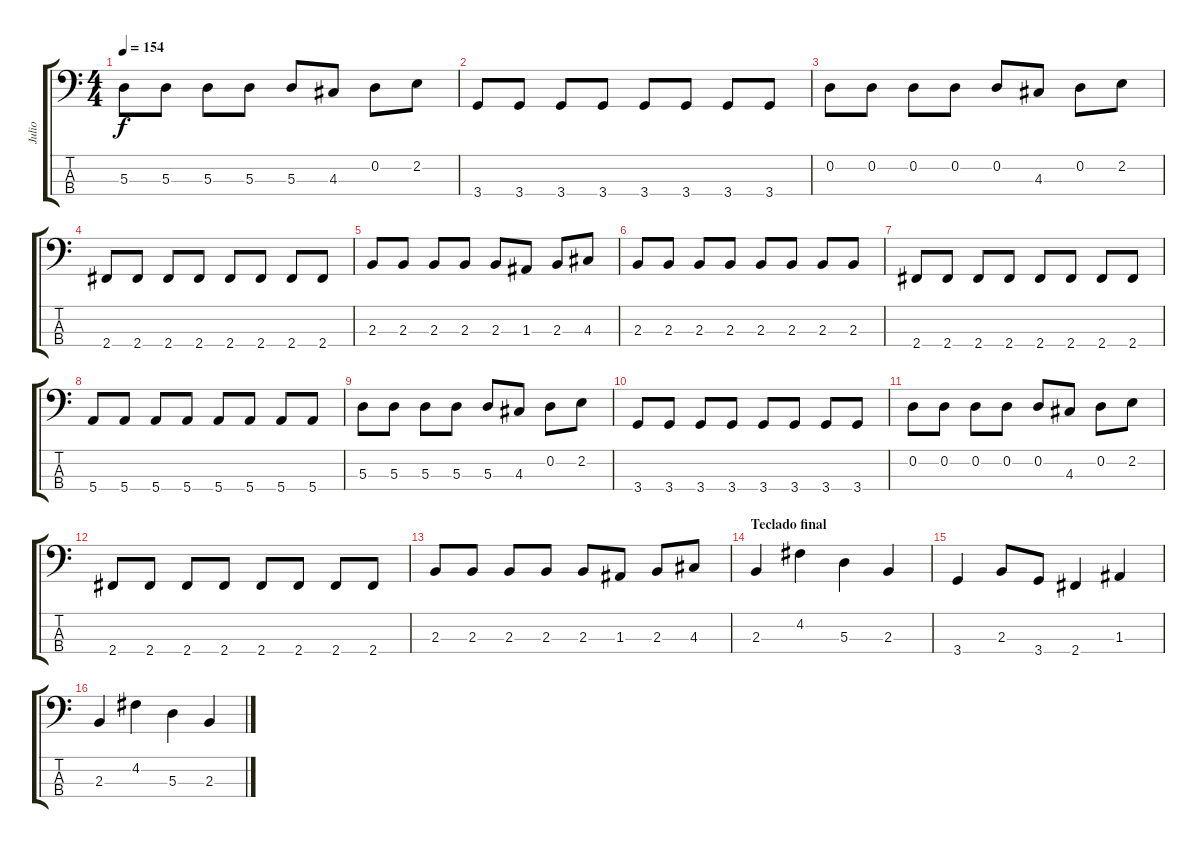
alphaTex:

\track ("Julio" "Julio") {instrument electricbassfinger}
\staff {score tabs}
\tuning (G2 D2 A1 E1) {hide}
\ts (4 4)
\tempo 154
\clef f4
\ks c
5.3.8{dy f} 5.3.8 5.3.8 5.3.8 5.3.8 4.3.8 0.2.8 2.2.8 |
3.4.8 3.4.8 3.4.8 3.4.8 3.4.8 3.4.8 3.4.8 3.4.8 |
0.2.8 0.2.8 0.2.8 0.2.8 0.2.8 4.3.8 0.2.8 2.2.8 |
2.4.8 2.4.8 2.4.8 2.4.8 2.4.8 2.4.8 2.4.8 2.4.8 |
2.3.8 2.3.8 2.3.8 2.3.8 2.3.8 1.3.8 2.3.8 4.3.8 |
2.3.8 2.3.8 2.3.8 2.3.8 2.3.8 2.3.8 2.3.8 2.3.8 |
2.4.8 2.4.8 2.4.8 2.4.8 2.4.8 2.4.8 2.4.8 2.4.8 |
5.4.8 5.4.8 5.4.8 5.4.8 5.4.8 5.4.8 5.4.8 5.4.8 |
5.3.8 5.3.8 5.3.8 5.3.8 5.3.8 4.3.8 0.2.8 2.2.8 |
3.4.8 3.4.8 3.4.8 3.4.8 3.4.8 3.4.8 3.4.8 3.4.8 |
0.2.8 0.2.8 0.2.8 0.2.8 0.2.8 4.3.8 0.2.8 2.2.8 |
2.4.8 2.4.8 2.4.8 2.4.8 2.4.8 2.4.8 2.4.8 2.4.8 |
2.3.8 2.3.8 2.3.8 2.3.8 2.3.8 1.3.8 2.3.8 4.3.8 |
\section ("" "Teclado final")
2.3.4{volume 14} 4.2.4 5.3.4 2.3.4 |
3.4.4 2.3.8 3.4.8 2.4.4 1.3.4 |
2.3.4 4.2.4 5.3.4 2.3.4
